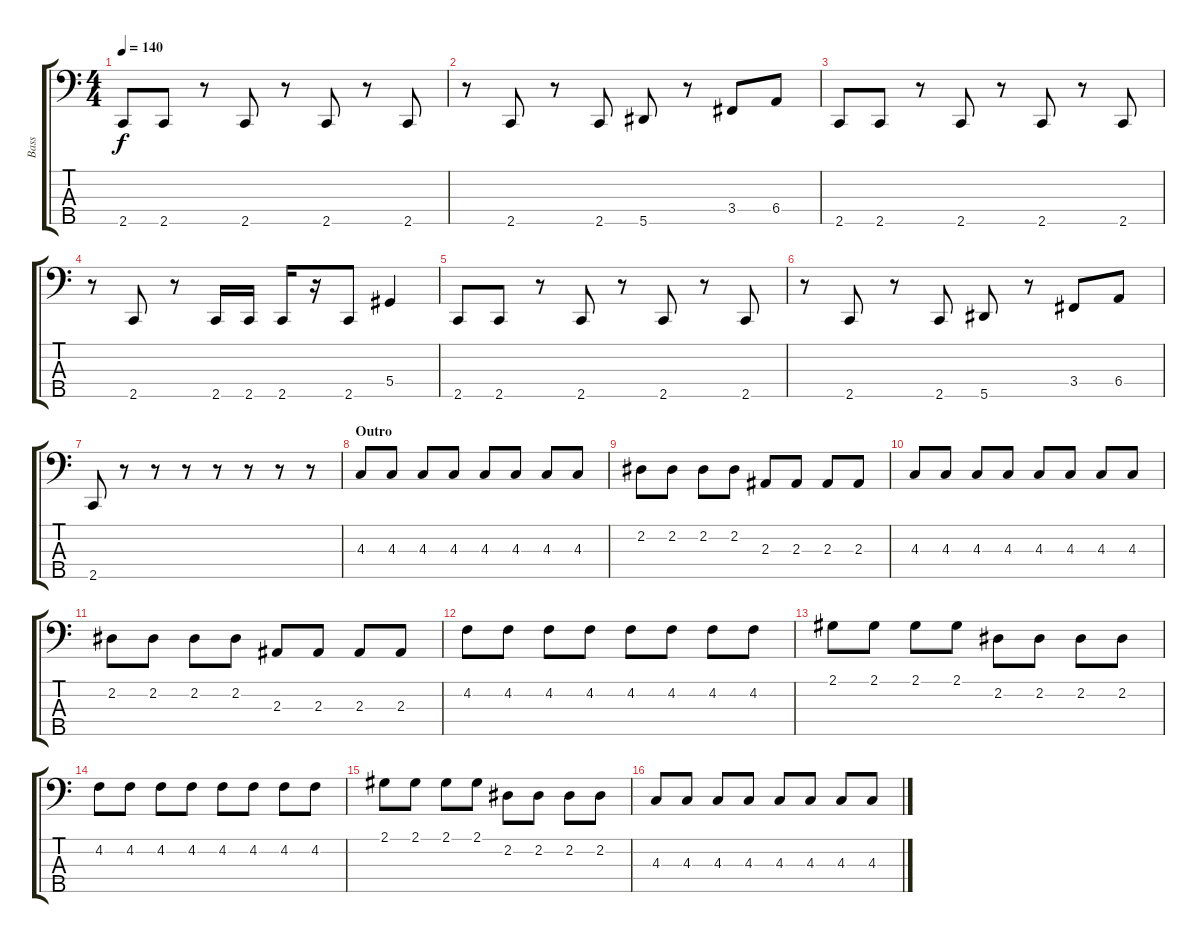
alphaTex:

\track ("Bass" "Bass") {instrument electricbassfinger}
\staff {score tabs}
\tuning (Gb2 Db2 Ab1 Eb1 Bb0) {hide}
\ts (4 4)
\tempo 140
\clef f4
\ks c
2.5.8{dy f} 2.5.8 r.8 2.5.8 r.8 2.5.8 r.8 2.5.8 |
r.8 2.5.8 r.8 2.5.8 5.5.8 r.8 3.4.8 6.4.8 |
2.5.8 2.5.8 r.8 2.5.8 r.8 2.5.8 r.8 2.5.8 |
r.8 2.5.8 r.8 2.5.16 2.5.16 2.5.16 r.16 2.5.8 5.4.4 |
2.5.8 2.5.8 r.8 2.5.8 r.8 2.5.8 r.8 2.5.8 |
r.8 2.5.8 r.8 2.5.8 5.5.8 r.8 3.4.8 6.4.8 |
2.5.8 r.8 r.8 r.8 r.8 r.8 r.8 r.8 |
\section ("" "Outro")
4.3.8 4.3.8 4.3.8 4.3.8 4.3.8 4.3.8 4.3.8 4.3.8 |
2.2.8 2.2.8 2.2.8 2.2.8 2.3.8 2.3.8 2.3.8 2.3.8 |
4.3.8 4.3.8 4.3.8 4.3.8 4.3.8 4.3.8 4.3.8 4.3.8 |
2.2.8 2.2.8 2.2.8 2.2.8 2.3.8 2.3.8 2.3.8 2.3.8 |
4.2.8 4.2.8 4.2.8 4.2.8 4.2.8 4.2.8 4.2.8 4.2.8 |
2.1.8 2.1.8 2.1.8 2.1.8 2.2.8 2.2.8 2.2.8 2.2.8 |
4.2.8 4.2.8 4.2.8 4.2.8 4.2.8 4.2.8 4.2.8 4.2.8 |
2.1.8 2.1.8 2.1.8 2.1.8 2.2.8 2.2.8 2.2.8 2.2.8 |
4.3.8 4.3.8 4.3.8 4.3.8 4.3.8 4.3.8 4.3.8 4.3.8
